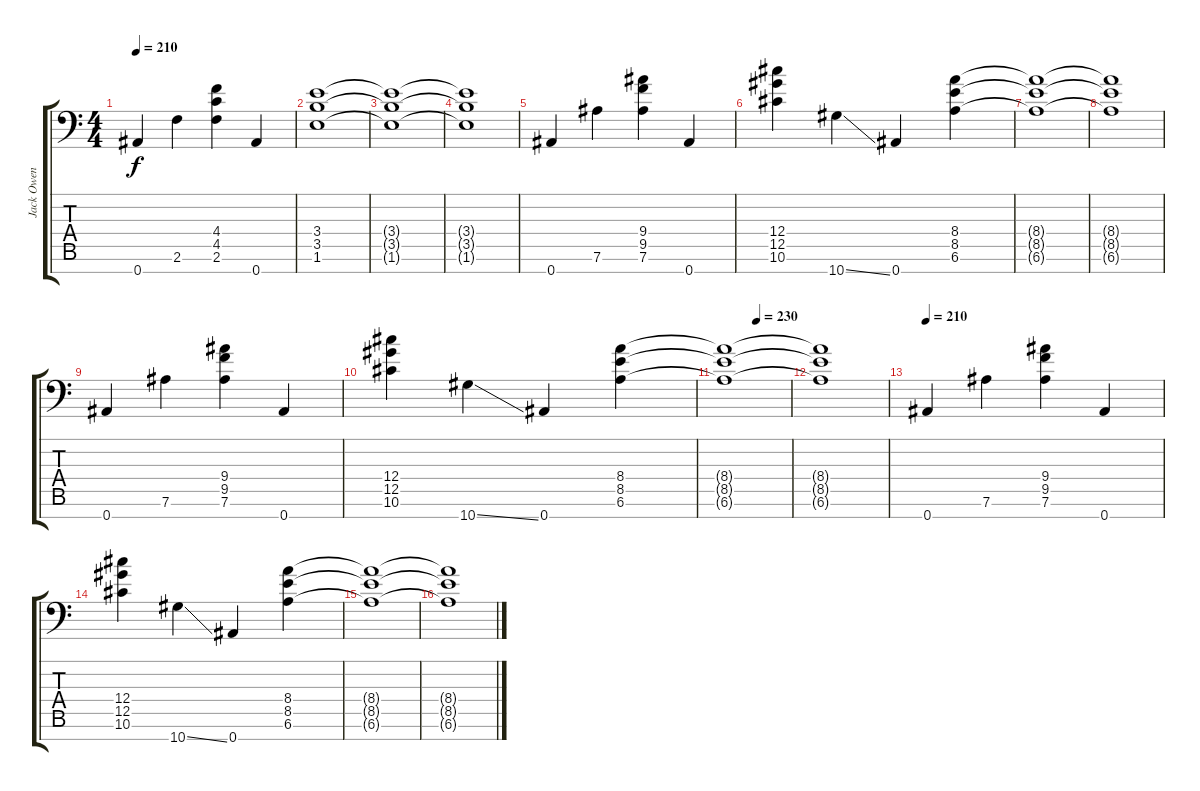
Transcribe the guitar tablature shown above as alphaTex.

\track ("Jack Owen" "Jack Owen") {instrument distortionguitar}
\staff {score tabs}
\tuning (Eb4 Bb3 Gb3 Db3 Ab2 Eb2 Bb1) {hide}
\ts (4 4)
\tempo 210
\clef f4
\ks c
0.7.4{dy f} 2.6.4 (4.4 4.5 2.6).4 0.7.4 |
(3.4 3.5 1.6).1 |
(3.4{t} 3.5{t} 1.6{t}).1 |
(3.4{t} 3.5{t} 1.6{t}).1 |
0.7.4 7.6.4 (9.4 9.5 7.6).4 0.7.4 |
(12.4 12.5 10.6).4 10.7{ss}.4 0.7.4 (8.4 8.5 6.6).4 |
(8.4{t} 8.5{t} 6.6{t}).1 |
(8.4{t} 8.5{t} 6.6{t}).1 |
0.7.4 7.6.4 (9.4 9.5 7.6).4 0.7.4 |
(12.4 12.5 10.6).4 10.7{ss}.4 0.7.4 (8.4 8.5 6.6).4 |
\tempo (230 0.5)
(8.4{t} 8.5{t} 6.6{t}).1 |
(8.4{t} 8.5{t} 6.6{t}).1 |
\tempo 210
0.7.4 7.6.4 (9.4 9.5 7.6).4 0.7.4 |
(12.4 12.5 10.6).4 10.7{ss}.4 0.7.4 (8.4 8.5 6.6).4 |
(8.4{t} 8.5{t} 6.6{t}).1 |
(8.4{t} 8.5{t} 6.6{t}).1
